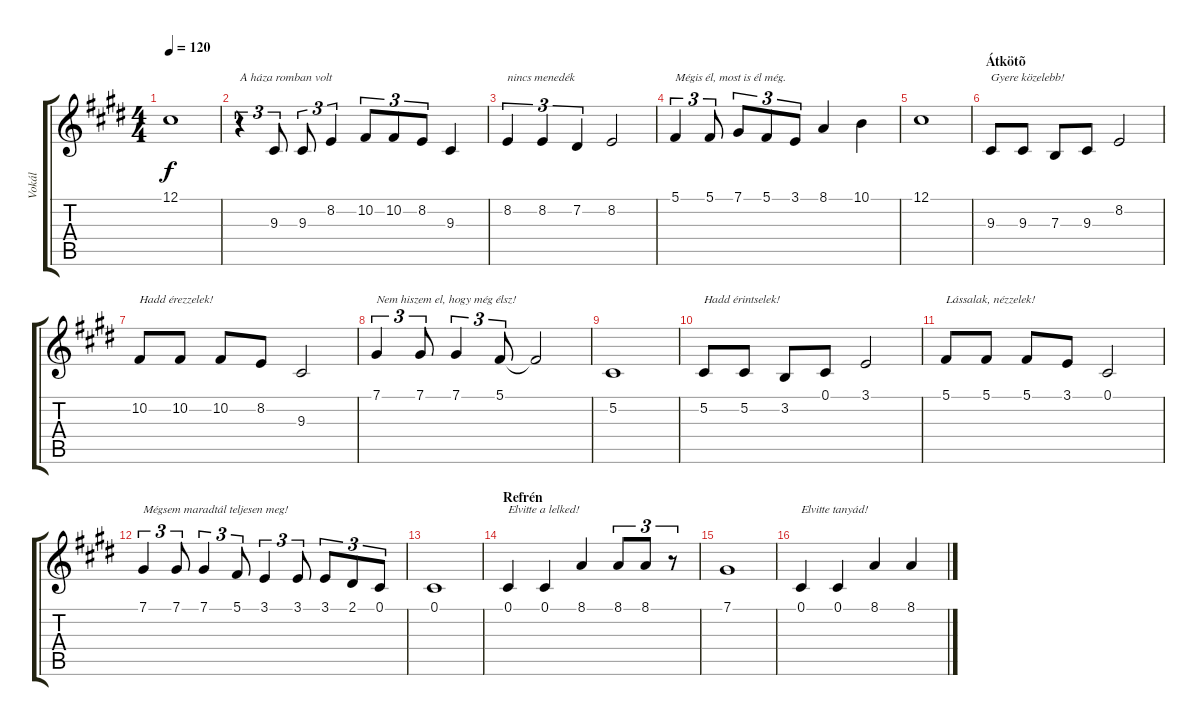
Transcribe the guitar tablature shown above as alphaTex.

\track ("Vokál" "Vokál") {instrument violin}
\staff {score tabs}
\tuning (Db4 Ab3 E3 B2 Gb2 Db2) {hide}
\ts (4 4)
\tempo 120
\clef g2
\ks c#minor
12.1.1{dy f} |
r.4{tu (3 2) txt "A háza romban volt"} 9.3.8{tu (3 2)} 9.3.8{tu (3 2)} 8.2.4{tu (3 2)} 10.2.8{tu (3 2)} 10.2.8{tu (3 2)} 8.2.8{tu (3 2)} 9.3.4 |
8.2.4{tu (3 2) txt "nincs menedék"} 8.2.4{tu (3 2)} 7.2.4{tu (3 2)} 8.2.2 |
5.1.4{tu (3 2) txt "Mégis él, most is él még."} 5.1.8{tu (3 2)} 7.1.8{tu (3 2)} 5.1.8{tu (3 2)} 3.1.8{tu (3 2)} 8.1.4 10.1.4 |
12.1.1 |
\section ("" "Átkötõ")
9.3.8{txt "Gyere közelebb!"} 9.3.8 7.3.8 9.3.8 8.2.2 |
10.2.8{txt "Hadd érezzelek!"} 10.2.8 10.2.8 8.2.8 9.3.2 |
7.1.4{tu (3 2) txt "Nem hiszem el, hogy még élsz!"} 7.1.8{tu (3 2)} 7.1.4{tu (3 2)} 5.1.8{tu (3 2)} 5.1{t}.2 |
5.2.1 |
5.2.8{txt "Hadd érintselek!"} 5.2.8 3.2.8 0.1.8 3.1.2 |
5.1.8{txt "Lássalak, nézzelek!"} 5.1.8 5.1.8 3.1.8 0.1.2 |
7.1.4{tu (3 2) txt "Mégsem maradtál teljesen meg!"} 7.1.8{tu (3 2)} 7.1.4{tu (3 2)} 5.1.8{tu (3 2)} 3.1.4{tu (3 2)} 3.1.8{tu (3 2)} 3.1.8{tu (3 2)} 2.1.8{tu (3 2)} 0.1.8{tu (3 2)} |
0.1.1 |
\section ("" "Refrén")
0.1.4{txt "Elvitte a lelked!"} 0.1.4 8.1.4 8.1.8{tu (3 2)} 8.1.8{tu (3 2)} r.8{tu (3 2)} |
7.1.1 |
0.1.4{txt "Elvitte tanyád!"} 0.1.4 8.1.4 8.1.4
